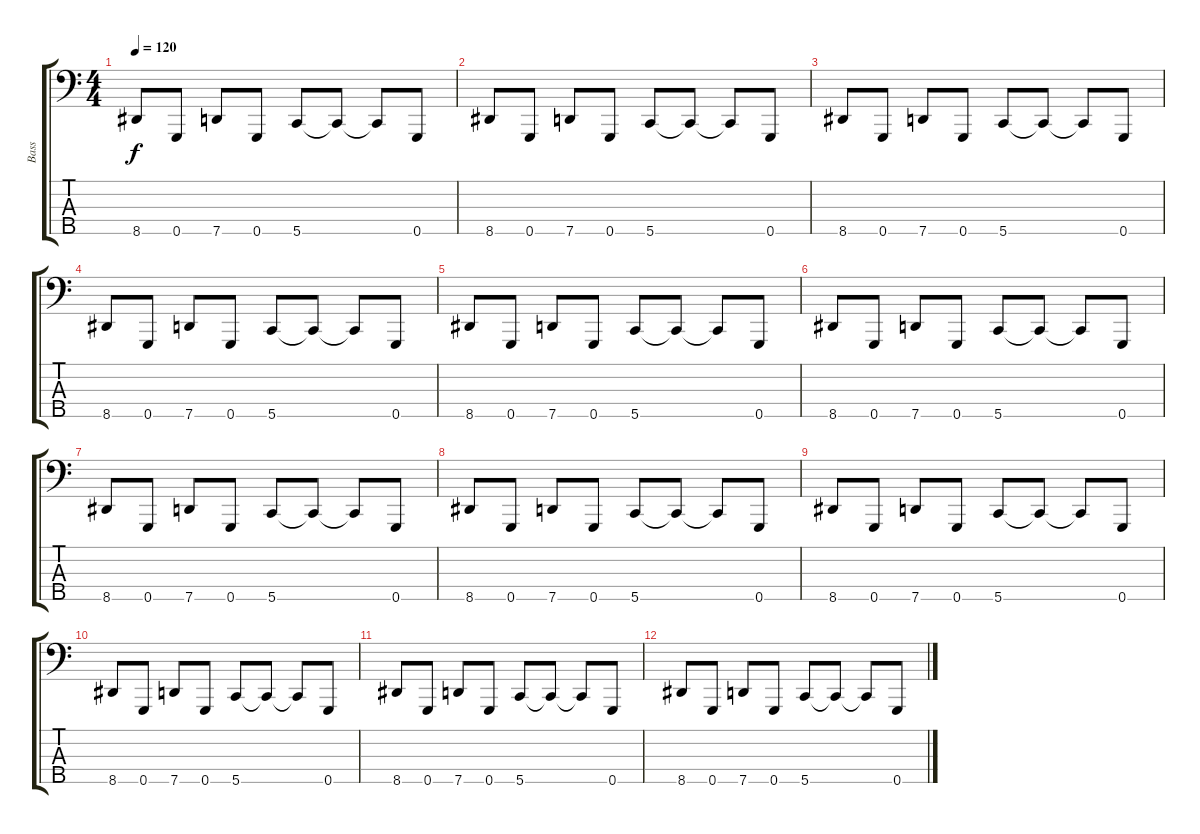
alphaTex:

\track ("Bass" "Bass") {instrument electricbassfinger}
\staff {score tabs}
\tuning (F2 C2 G1 D1 G0) {hide}
\ts (4 4)
\tempo 120
\clef f4
\ks c
8.5.8{dy f} 0.5.8 7.5.8 0.5.8 5.5.8 5.5{t}.8 5.5{t}.8 0.5.8 |
8.5.8 0.5.8 7.5.8 0.5.8 5.5.8 5.5{t}.8 5.5{t}.8 0.5.8 |
8.5.8 0.5.8 7.5.8 0.5.8 5.5.8 5.5{t}.8 5.5{t}.8 0.5.8 |
8.5.8 0.5.8 7.5.8 0.5.8 5.5.8 5.5{t}.8 5.5{t}.8 0.5.8 |
8.5.8 0.5.8 7.5.8 0.5.8 5.5.8 5.5{t}.8 5.5{t}.8 0.5.8 |
8.5.8 0.5.8 7.5.8 0.5.8 5.5.8 5.5{t}.8 5.5{t}.8 0.5.8 |
8.5.8 0.5.8 7.5.8 0.5.8 5.5.8 5.5{t}.8 5.5{t}.8 0.5.8 |
8.5.8 0.5.8 7.5.8 0.5.8 5.5.8 5.5{t}.8 5.5{t}.8 0.5.8 |
8.5.8 0.5.8 7.5.8 0.5.8 5.5.8 5.5{t}.8 5.5{t}.8 0.5.8 |
8.5.8 0.5.8 7.5.8 0.5.8 5.5.8 5.5{t}.8 5.5{t}.8 0.5.8 |
8.5.8 0.5.8 7.5.8 0.5.8 5.5.8 5.5{t}.8 5.5{t}.8 0.5.8 |
8.5.8 0.5.8 7.5.8 0.5.8 5.5.8 5.5{t}.8 5.5{t}.8 0.5.8
